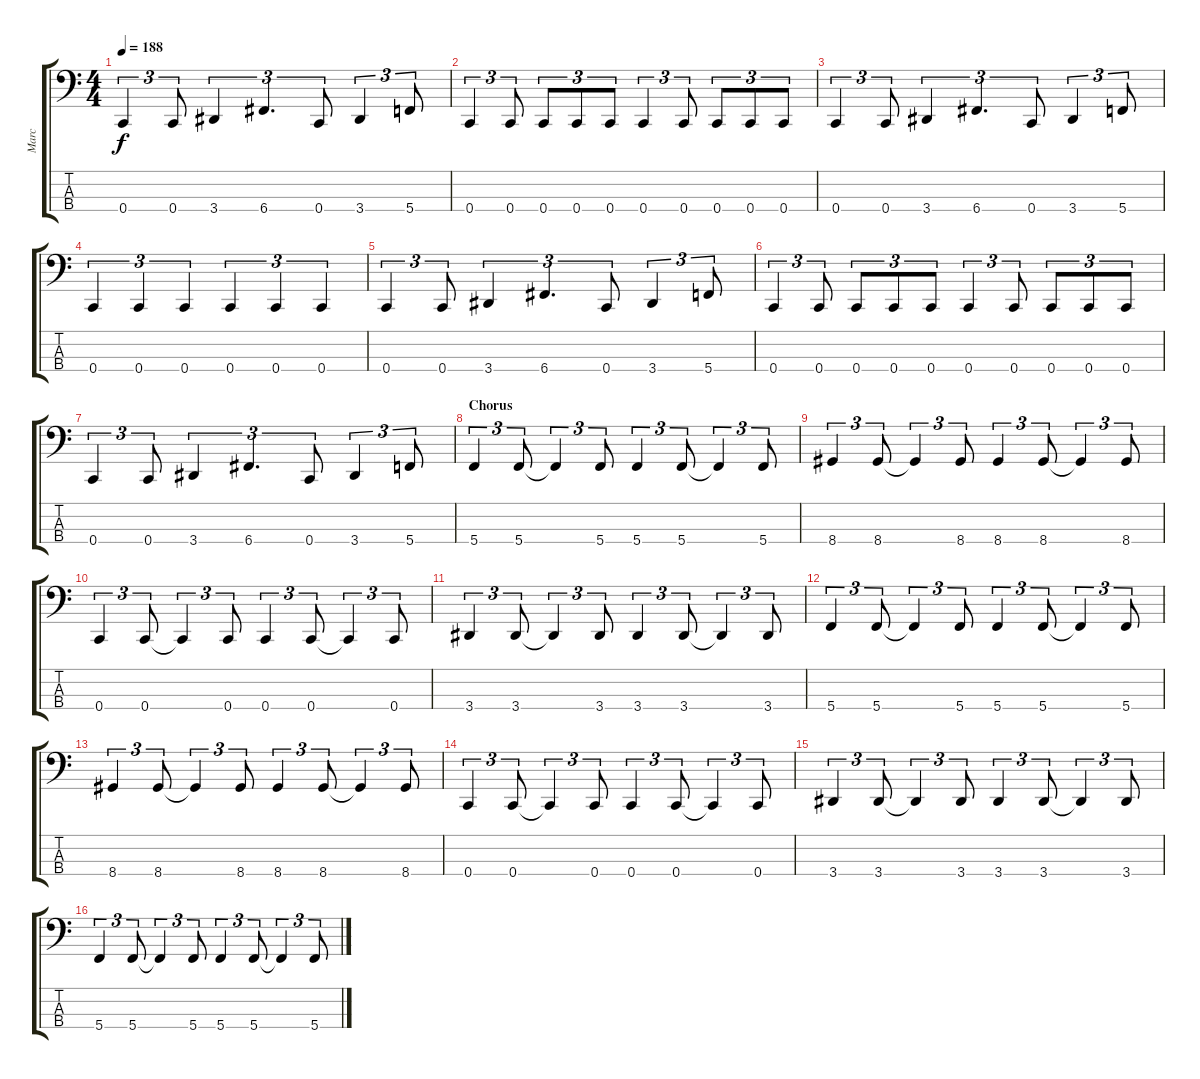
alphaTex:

\track ("Marc" "Marc") {instrument electricbassfinger}
\staff {score tabs}
\tuning (F2 C2 G1 C1) {hide}
\ts (4 4)
\tempo 188
\clef f4
\ks c
0.4.4{tu (3 2) dy f} 0.4.8{tu (3 2)} 3.4.4{tu (3 2)} 6.4.4{d tu (3 2)} 0.4.8{tu (3 2)} 3.4.4{tu (3 2)} 5.4.8{tu (3 2)} |
0.4.4{tu (3 2)} 0.4.8{tu (3 2)} 0.4.8{tu (3 2)} 0.4.8{tu (3 2)} 0.4.8{tu (3 2)} 0.4.4{tu (3 2)} 0.4.8{tu (3 2)} 0.4.8{tu (3 2)} 0.4.8{tu (3 2)} 0.4.8{tu (3 2)} |
0.4.4{tu (3 2)} 0.4.8{tu (3 2)} 3.4.4{tu (3 2)} 6.4.4{d tu (3 2)} 0.4.8{tu (3 2)} 3.4.4{tu (3 2)} 5.4.8{tu (3 2)} |
0.4.4{tu (3 2)} 0.4.4{tu (3 2)} 0.4.4{tu (3 2)} 0.4.4{tu (3 2)} 0.4.4{tu (3 2)} 0.4.4{tu (3 2)} |
0.4.4{tu (3 2)} 0.4.8{tu (3 2)} 3.4.4{tu (3 2)} 6.4.4{d tu (3 2)} 0.4.8{tu (3 2)} 3.4.4{tu (3 2)} 5.4.8{tu (3 2)} |
0.4.4{tu (3 2)} 0.4.8{tu (3 2)} 0.4.8{tu (3 2)} 0.4.8{tu (3 2)} 0.4.8{tu (3 2)} 0.4.4{tu (3 2)} 0.4.8{tu (3 2)} 0.4.8{tu (3 2)} 0.4.8{tu (3 2)} 0.4.8{tu (3 2)} |
0.4.4{tu (3 2)} 0.4.8{tu (3 2)} 3.4.4{tu (3 2)} 6.4.4{d tu (3 2)} 0.4.8{tu (3 2)} 3.4.4{tu (3 2)} 5.4.8{tu (3 2)} |
\section ("" "Chorus")
5.4.4{tu (3 2)} 5.4.8{tu (3 2)} 5.4{t}.4{tu (3 2)} 5.4.8{tu (3 2)} 5.4.4{tu (3 2)} 5.4.8{tu (3 2)} 5.4{t}.4{tu (3 2)} 5.4.8{tu (3 2)} |
8.4.4{tu (3 2)} 8.4.8{tu (3 2)} 8.4{t}.4{tu (3 2)} 8.4.8{tu (3 2)} 8.4.4{tu (3 2)} 8.4.8{tu (3 2)} 8.4{t}.4{tu (3 2)} 8.4.8{tu (3 2)} |
0.4.4{tu (3 2)} 0.4.8{tu (3 2)} 0.4{t}.4{tu (3 2)} 0.4.8{tu (3 2)} 0.4.4{tu (3 2)} 0.4.8{tu (3 2)} 0.4{t}.4{tu (3 2)} 0.4.8{tu (3 2)} |
3.4.4{tu (3 2)} 3.4.8{tu (3 2)} 3.4{t}.4{tu (3 2)} 3.4.8{tu (3 2)} 3.4.4{tu (3 2)} 3.4.8{tu (3 2)} 3.4{t}.4{tu (3 2)} 3.4.8{tu (3 2)} |
5.4.4{tu (3 2)} 5.4.8{tu (3 2)} 5.4{t}.4{tu (3 2)} 5.4.8{tu (3 2)} 5.4.4{tu (3 2)} 5.4.8{tu (3 2)} 5.4{t}.4{tu (3 2)} 5.4.8{tu (3 2)} |
8.4.4{tu (3 2)} 8.4.8{tu (3 2)} 8.4{t}.4{tu (3 2)} 8.4.8{tu (3 2)} 8.4.4{tu (3 2)} 8.4.8{tu (3 2)} 8.4{t}.4{tu (3 2)} 8.4.8{tu (3 2)} |
0.4.4{tu (3 2)} 0.4.8{tu (3 2)} 0.4{t}.4{tu (3 2)} 0.4.8{tu (3 2)} 0.4.4{tu (3 2)} 0.4.8{tu (3 2)} 0.4{t}.4{tu (3 2)} 0.4.8{tu (3 2)} |
3.4.4{tu (3 2)} 3.4.8{tu (3 2)} 3.4{t}.4{tu (3 2)} 3.4.8{tu (3 2)} 3.4.4{tu (3 2)} 3.4.8{tu (3 2)} 3.4{t}.4{tu (3 2)} 3.4.8{tu (3 2)} |
5.4.4{tu (3 2)} 5.4.8{tu (3 2)} 5.4{t}.4{tu (3 2)} 5.4.8{tu (3 2)} 5.4.4{tu (3 2)} 5.4.8{tu (3 2)} 5.4{t}.4{tu (3 2)} 5.4.8{tu (3 2)}
